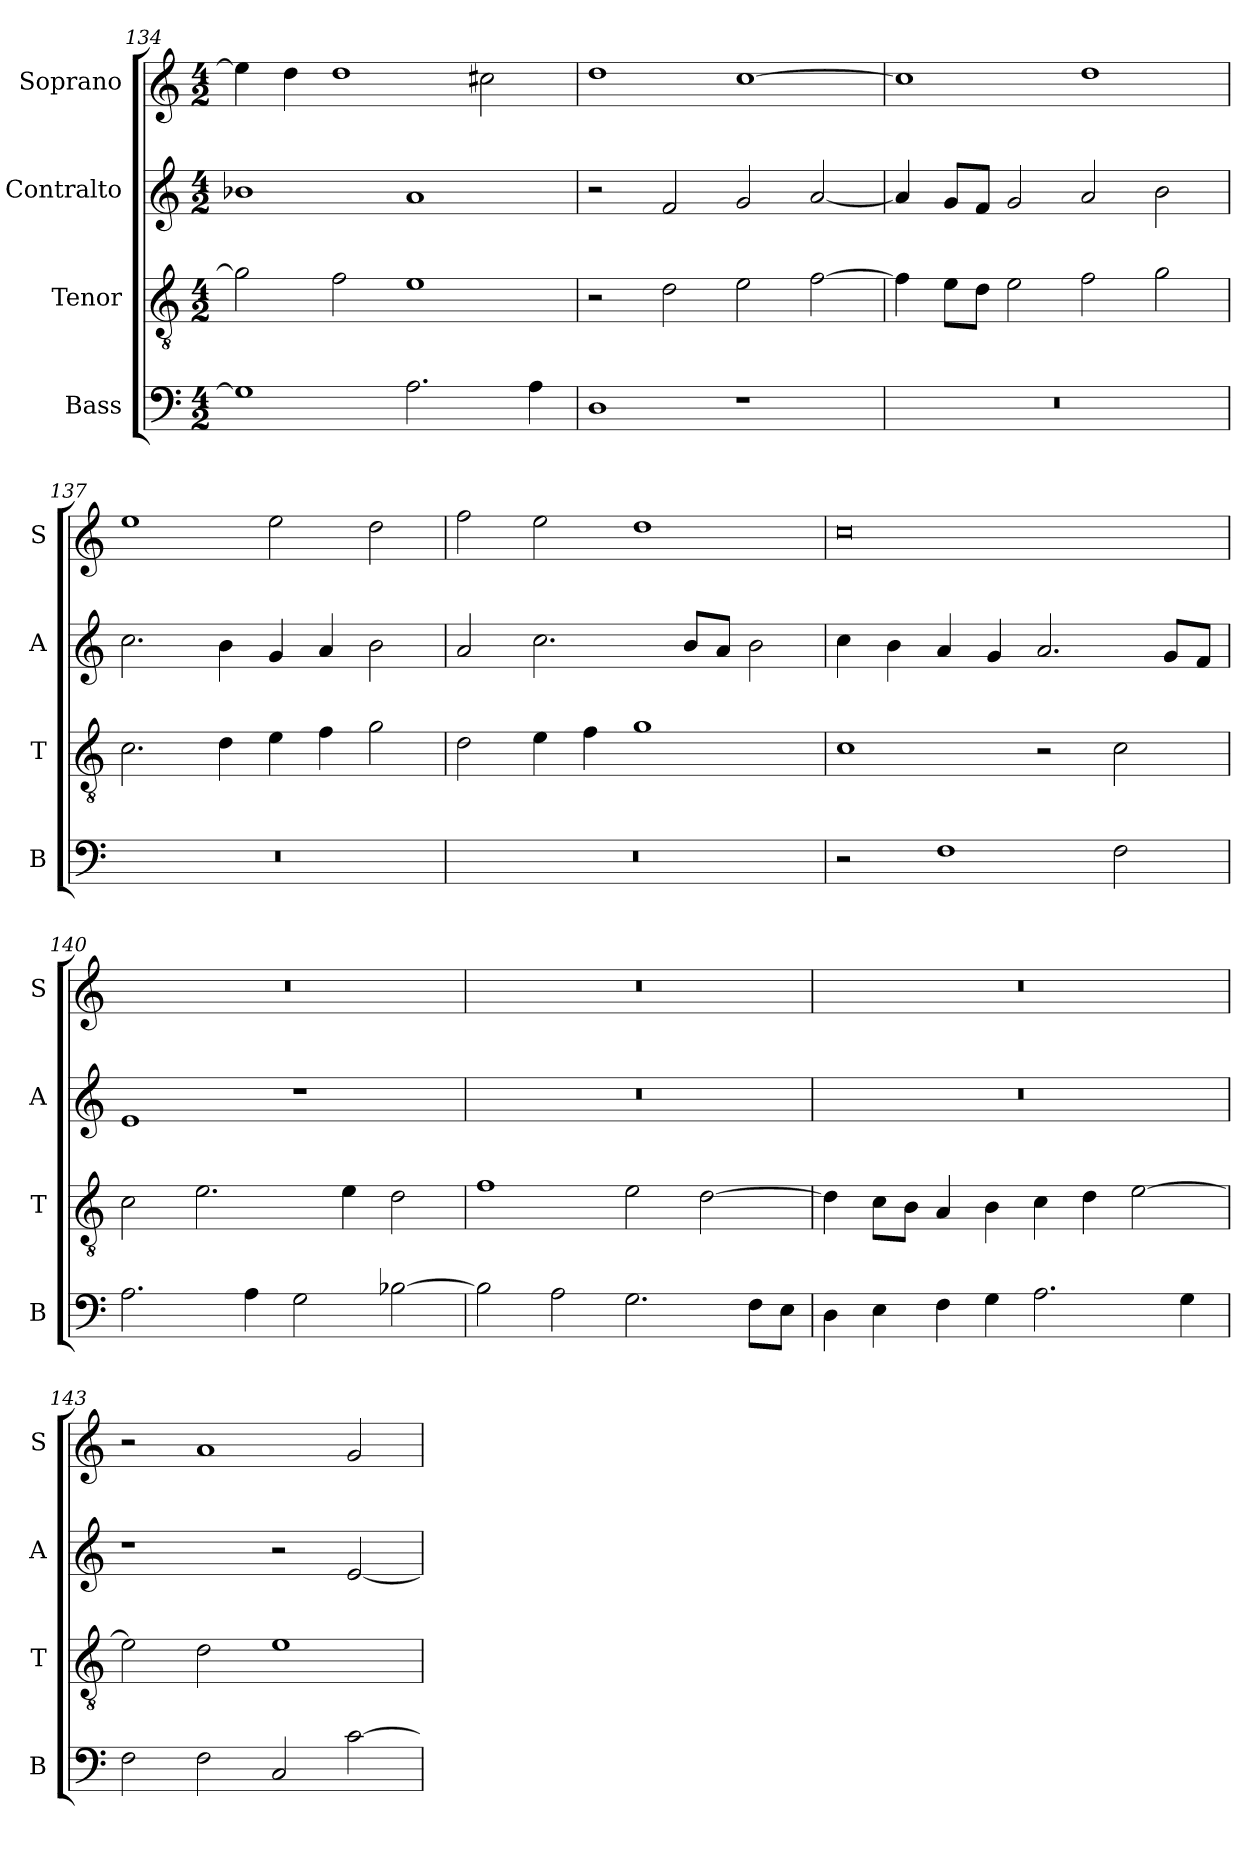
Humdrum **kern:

**kern	**kern	**kern	**kern
*part4	*part3	*part2	*part1
*staff4	*staff3	*staff2	*staff1
*I"Bass	*I"Tenor	*I"Contralto	*I"Soprano
*I'B	*I'T	*I'A	*I'S
*clefF4	*clefGv2	*clefG2	*clefG2
*k[]	*k[]	*k[]	*k[]
*D:dor	*D:dor	*D:dor	*D:dor
*M4/2	*M4/2	*M4/2	*M4/2
=134	=134	=134	=134
1G]	2g]	1b-X	4ee]
.	.	.	4dd
.	2f	.	1dd
2.A	1e	1a	.
.	.	.	2cc#X
4A	.	.	.
=135	=135	=135	=135
1D	2r	2r	1dd
.	2d	2f	.
1r	2e	2g	[1cc
.	[2f	[2a	.
=136	=136	=136	=136
0r	4f]	4a]	1cc]
.	8e\L	8g/L	.
.	8d\J	8f/J	.
.	2e	2g	.
.	2f	2a	1dd
.	2g	2b	.
=137	=137	=137	=137
0r	2.c	2.cc	1ee
.	4d	4b	.
.	4e	4g	2ee
.	4f	4a	.
.	2g	2b	2dd
=138	=138	=138	=138
0r	2d	2a	2ff
.	4e	2.cc	2ee
.	4f	.	.
.	1g	.	1dd
.	.	8b/L	.
.	.	8a/J	.
.	.	2b	.
=139	=139	=139	=139
2r	1c	4cc	0cc
.	.	4b	.
1F	.	4a	.
.	.	4g	.
.	2r	2.a	.
2F	2c	.	.
.	.	8g/L	.
.	.	8f/J	.
=140	=140	=140	=140
2.A	2c	1e	0r
.	2.e	.	.
4A	.	.	.
2G	.	1r	.
.	4e	.	.
[2B-X	2d	.	.
=141	=141	=141	=141
2B-]	1f	0r	0r
2A	.	.	.
2.G	2e	.	.
.	[2d	.	.
8F\L	.	.	.
8E\J	.	.	.
=142	=142	=142	=142
4D	4d]	0r	0r
4E	8c\L	.	.
.	8B\J	.	.
4F	4A	.	.
4G	4B	.	.
2.A	4c	.	.
.	4d	.	.
.	[2e	.	.
4G	.	.	.
=143	=143	=143	=143
2F	2e]	1r	2r
2F	2d	.	1a
2C	1e	2r	.
[2c	.	[2e	2g
=	=	=	=
*-	*-	*-	*-
